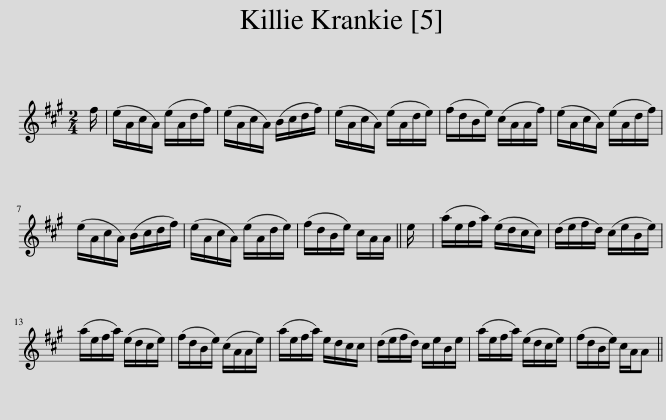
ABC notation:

X:1
L:1/8
M:2/4
I:linebreak $
K:A
V:1 treble
V:1
 f/ | (e/A/c/A/) (e/A/d/f/) | (e/A/c/A/) (B/c/d/f/) | (e/A/c/A/) (e/A/d/e/) | (f/d/B/e/) (c/A/A/f/) | %5
 (e/A/c/A/) (e/A/d/f/) |$ (e/A/c/A/) (B/c/d/f/) | (e/A/c/A/) (e/A/d/e/) | (f/d/B/e/) c/A/A/ || e/ | %10
 (a/e/f/a/) (e/d/c/c/) | (d/e/f/d/) (c/e/B/e/) |$ (a/e/f/a/) (e/d/c/e/) | (f/d/B/e/) (c/A/A/e/) | (a/e/f/a/) e/d/c/c/ | %15
 (d/e/f/d/) c/e/B/e/ | (a/e/f/a/) (e/d/c/e/) | (f/d/B/e/) c/A/A || %18
